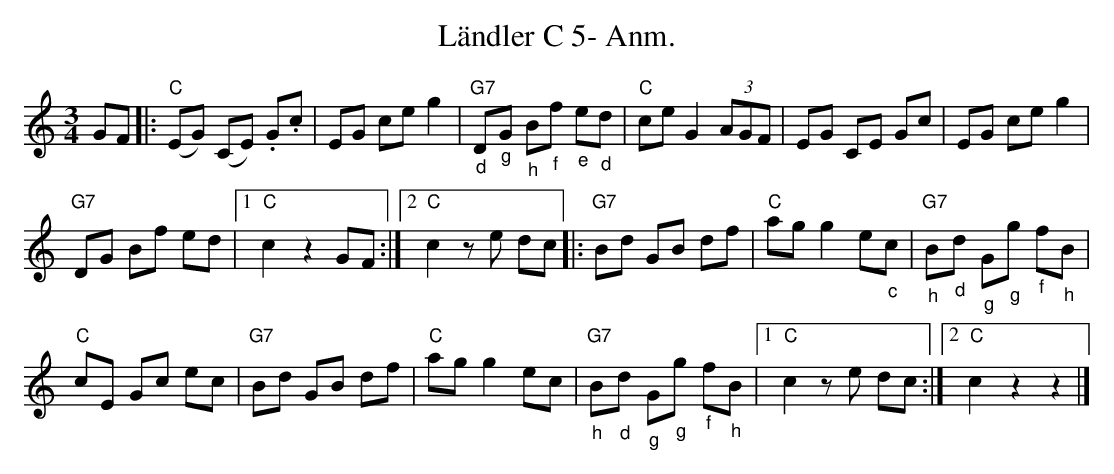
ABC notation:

X:1
T:Ländler C 5- Anm.
M:3/4
L:1/8
K:Cmaj
GF |: ("C"EG) (CE) .G.c | EG ce g2 | "G7""_d"D"_g"G "_h"B"_f"f "_e"e"_d"d | "C"ce G2 (3AGF | EG CE Gc | EG ce g2 |
"G7"DG Bf ed |1 "C"c2 z2 GF :|2 "C"c2 ze dc |: "G7"Bd GB df | "C"ag g2 e"_c"c | "G7""_h"B"_d"d "_g"G"_g"g "_f"f"_h"B |
"C"cE Gc ec | "G7"Bd GB df | "C"ag g2 ec | "G7""_h"B"_d"d "_g"G"_g"g "_f"f"_h"B |1 "C"c2 ze dc :|2 "C"c2z2z2 |]
